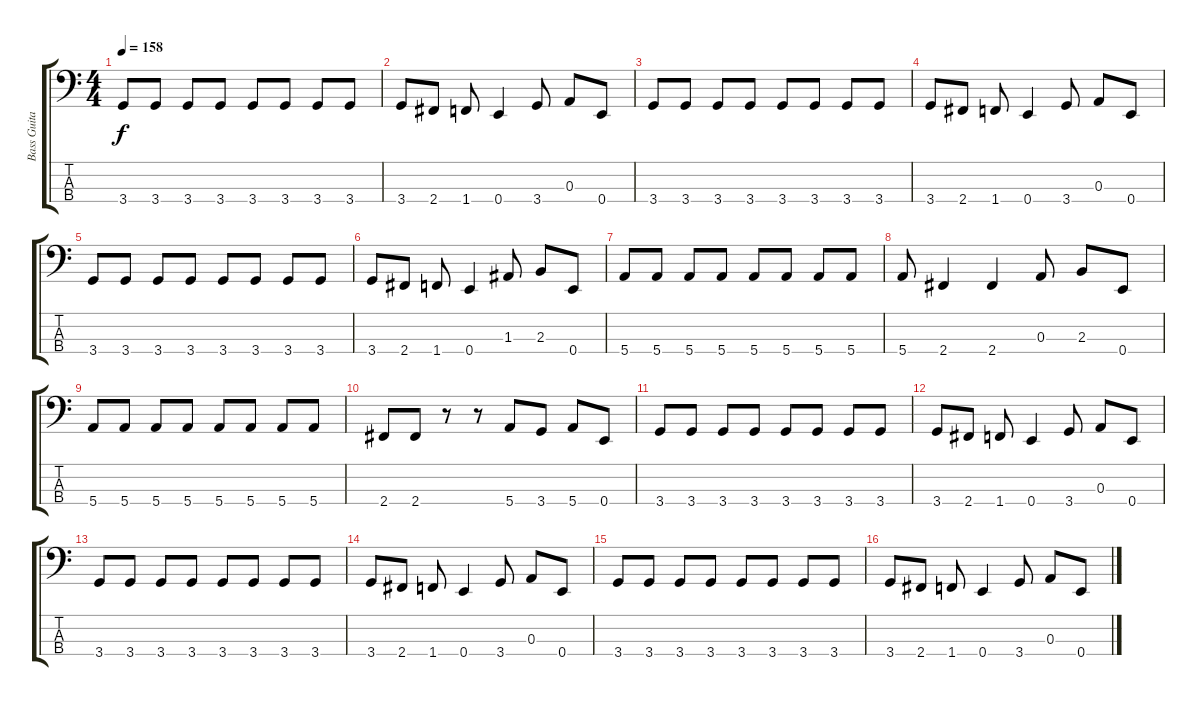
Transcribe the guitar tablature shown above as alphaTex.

\track ("Bass Guitar (Jennifer)" "Bass Guita") {instrument electricbasspick}
\staff {score tabs}
\tuning (G2 D2 A1 E1) {hide}
\ts (4 4)
\tempo 158
\clef f4
\ks c
3.4.8{dy f} 3.4.8 3.4.8 3.4.8 3.4.8 3.4.8 3.4.8 3.4.8 |
3.4.8 2.4.8 1.4.8 0.4.4 3.4.8 0.3.8 0.4.8 |
3.4.8 3.4.8 3.4.8 3.4.8 3.4.8 3.4.8 3.4.8 3.4.8 |
3.4.8 2.4.8 1.4.8 0.4.4 3.4.8 0.3.8 0.4.8 |
3.4.8 3.4.8 3.4.8 3.4.8 3.4.8 3.4.8 3.4.8 3.4.8 |
3.4.8 2.4.8 1.4.8 0.4.4 1.3.8 2.3.8 0.4.8 |
5.4.8 5.4.8 5.4.8 5.4.8 5.4.8 5.4.8 5.4.8 5.4.8 |
5.4.8 2.4.4 2.4.4 0.3.8 2.3.8 0.4.8 |
5.4.8 5.4.8 5.4.8 5.4.8 5.4.8 5.4.8 5.4.8 5.4.8 |
2.4.8 2.4.8 r.8 r.8 5.4.8 3.4.8 5.4.8 0.4.8 |
3.4.8 3.4.8 3.4.8 3.4.8 3.4.8 3.4.8 3.4.8 3.4.8 |
3.4.8 2.4.8 1.4.8 0.4.4 3.4.8 0.3.8 0.4.8 |
3.4.8 3.4.8 3.4.8 3.4.8 3.4.8 3.4.8 3.4.8 3.4.8 |
3.4.8 2.4.8 1.4.8 0.4.4 3.4.8 0.3.8 0.4.8 |
3.4.8 3.4.8 3.4.8 3.4.8 3.4.8 3.4.8 3.4.8 3.4.8 |
3.4.8 2.4.8 1.4.8 0.4.4 3.4.8 0.3.8 0.4.8
